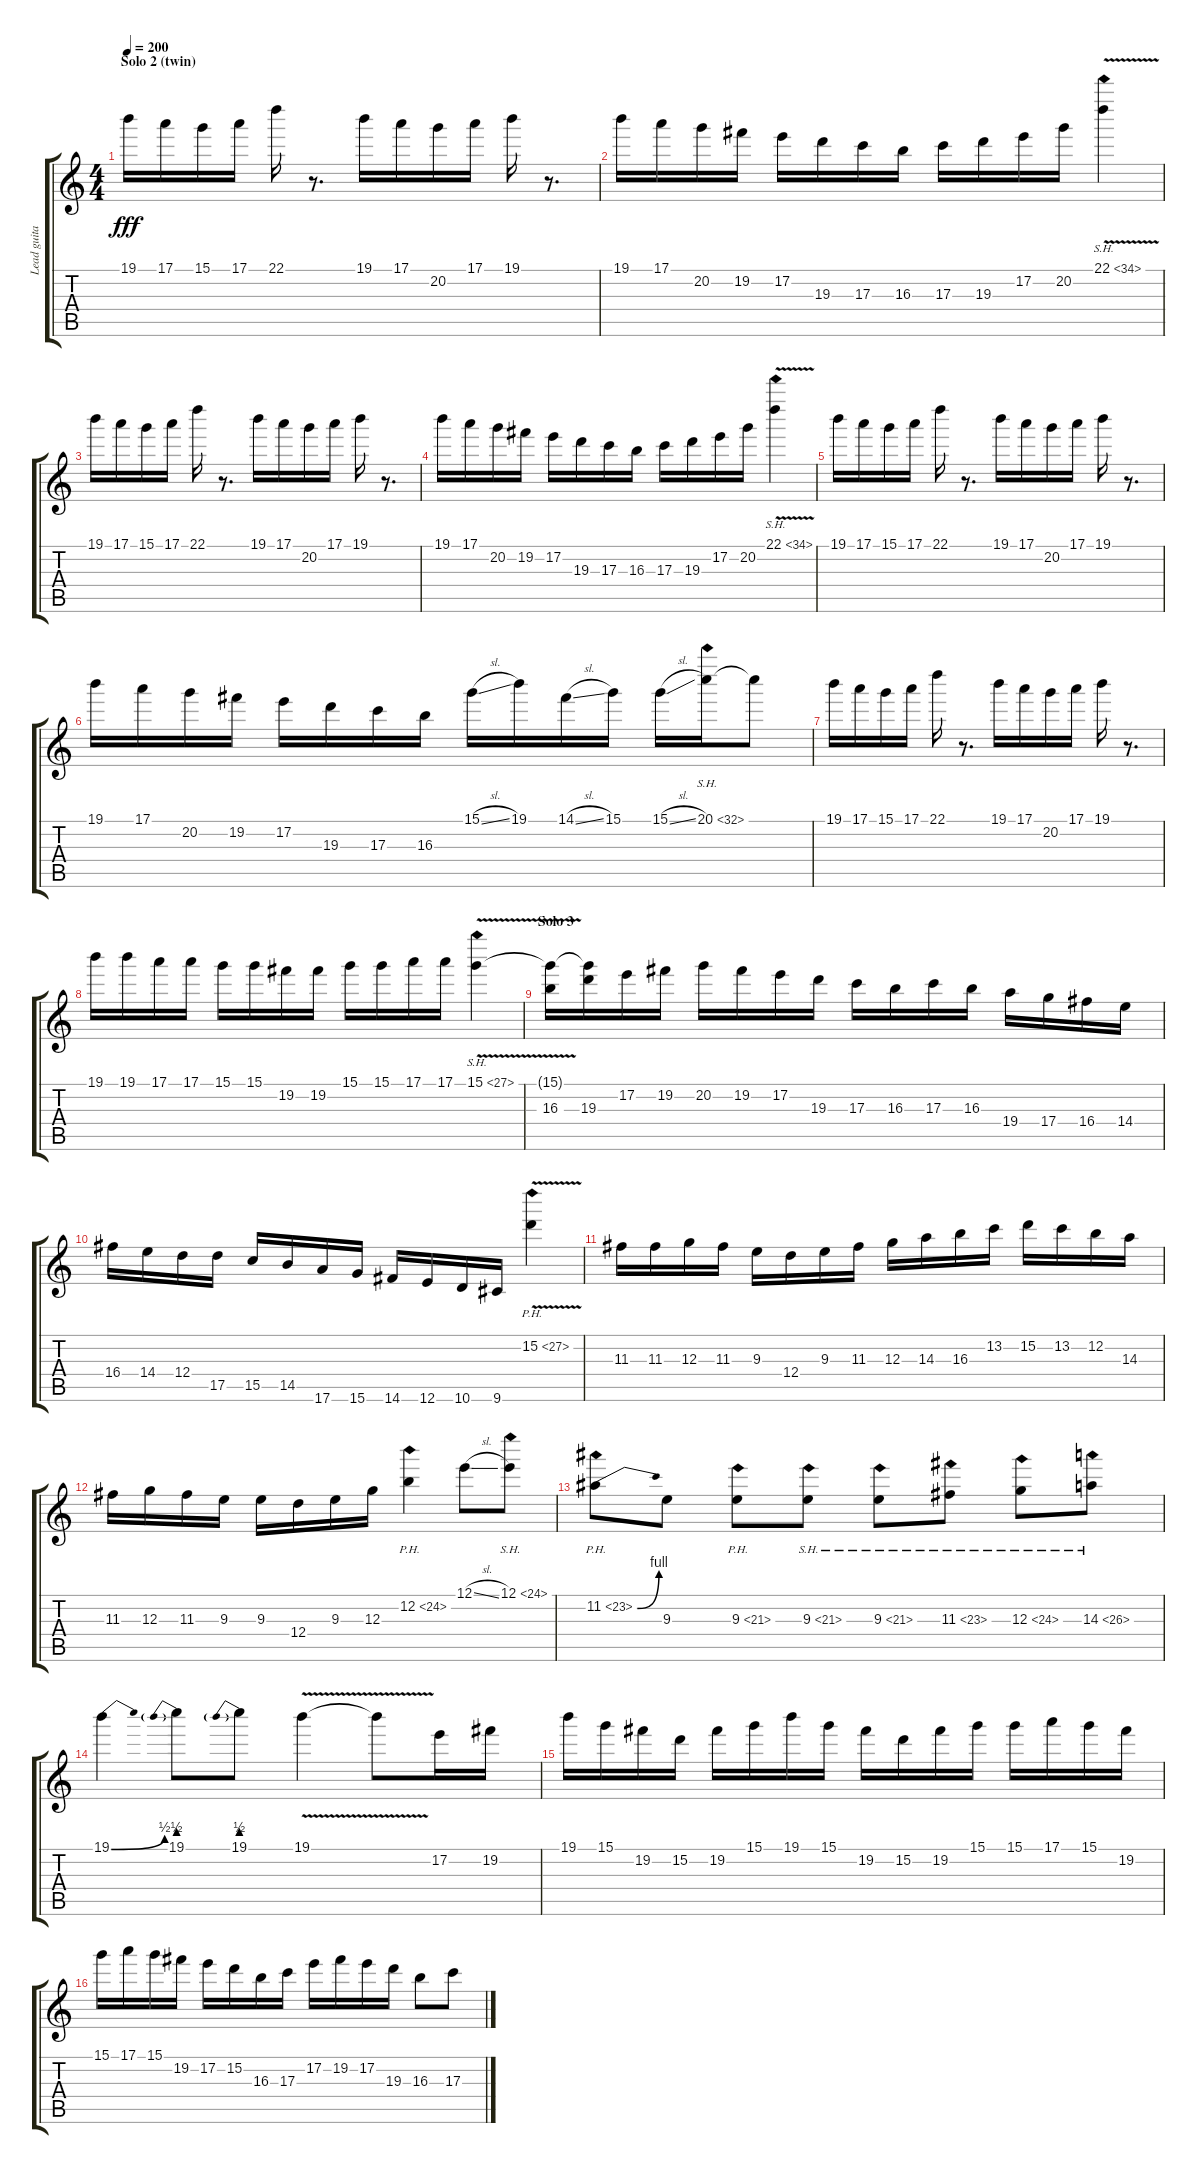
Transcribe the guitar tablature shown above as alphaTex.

\track ("Lead guitar (Li)" "Lead guita") {instrument distortionguitar}
\staff {score tabs}
\tuning (E4 B3 G3 D3 A2 E2) {hide}
\ts (4 4)
\section ("" "Solo 2 (twin)")
\tempo 200
\clef g2
\ks c
19.1.16{dy fff volume 16} 17.1.16 15.1.16 17.1.16 22.1.16 r.8{d} 19.1.16 17.1.16 20.2.16 17.1.16 19.1.16 r.8{d} |
19.1.16 17.1.16 20.2.16 19.2.16 17.2.16 19.3.16 17.3.16 16.3.16 17.3.16 19.3.16 17.2.16 20.2.16 22.1{sh 12 v}.4 |
19.1.16 17.1.16 15.1.16 17.1.16 22.1.16 r.8{d} 19.1.16 17.1.16 20.2.16 17.1.16 19.1.16 r.8{d} |
19.1.16 17.1.16 20.2.16 19.2.16 17.2.16 19.3.16 17.3.16 16.3.16 17.3.16 19.3.16 17.2.16 20.2.16 22.1{sh 12 v}.4 |
19.1.16 17.1.16 15.1.16 17.1.16 22.1.16 r.8{d} 19.1.16 17.1.16 20.2.16 17.1.16 19.1.16 r.8{d} |
19.1.16 17.1.16 20.2.16 19.2.16 17.2.16 19.3.16 17.3.16 16.3.16 15.1{sl}.16 19.1.16 14.1{sl}.16 15.1.16 15.1{sl}.16 20.1{sh 12}.16 20.1{t}.8 |
19.1.16 17.1.16 15.1.16 17.1.16 22.1.16 r.8{d} 19.1.16 17.1.16 20.2.16 17.1.16 19.1.16 r.8{d} |
19.1.16 19.1.16 17.1.16 17.1.16 15.1.16 15.1.16 19.2.16 19.2.16 15.1.16 15.1.16 17.1.16 17.1.16 15.1{sh 12 v}.4 |
\section ("" "Solo 3")
(15.1{t} 16.3).16{volume 16} (15.1{t} 19.3).16 17.2.16 19.2.16 20.2.16 19.2.16 17.2.16 19.3.16 17.3.16 16.3.16 17.3.16 16.3.16 19.4.16 17.4.16 16.4.16 14.4.16 |
16.4.16 14.4.16 12.4.16 17.5.16 15.5.16 14.5.16 17.6.16 15.6.16 14.6.16 12.6.16 10.6.16 9.6.16 15.2{ph 12 v}.4 |
11.3.16 11.3.16 12.3.16 11.3.16 9.3.16 12.4.16 9.3.16 11.3.16 12.3.16 14.3.16 16.3.16 13.2.16 15.2.16 13.2.16 12.2.16 14.3.16 |
11.3.16 12.3.16 11.3.16 9.3.16 9.3.16 12.4.16 9.3.16 12.3.16 12.2{ph 12}.4 12.1{sl}.8 12.1{sh 12}.8 |
11.2{be (bend 0 0 60 4) ph 12}.8 9.3.8 9.3{ph 12}.8 9.3{sh 12}.8 9.3{sh 12}.8 11.3{sh 12}.8 12.3{sh 12}.8 14.3{sh 12}.8 |
19.1{be (bend 0 0 60 2)}.4 19.1{be (prebend 0 2 60 2)}.8 19.1{be (prebend 0 2 60 2)}.8 19.1{v}.4 19.1{t}.8 17.2.16 19.2.16 |
19.1.16 15.1.16 19.2.16 15.2.16 19.2.16 15.1.16 19.1.16 15.1.16 19.2.16 15.2.16 19.2.16 15.1.16 15.1.16 17.1.16 15.1.16 19.2.16 |
15.1.16 17.1.16 15.1.16 19.2.16 17.2.16 15.2.16 16.3.16 17.3.16 17.2.16 19.2.16 17.2.16 19.3.16 16.3.8 17.3.8
